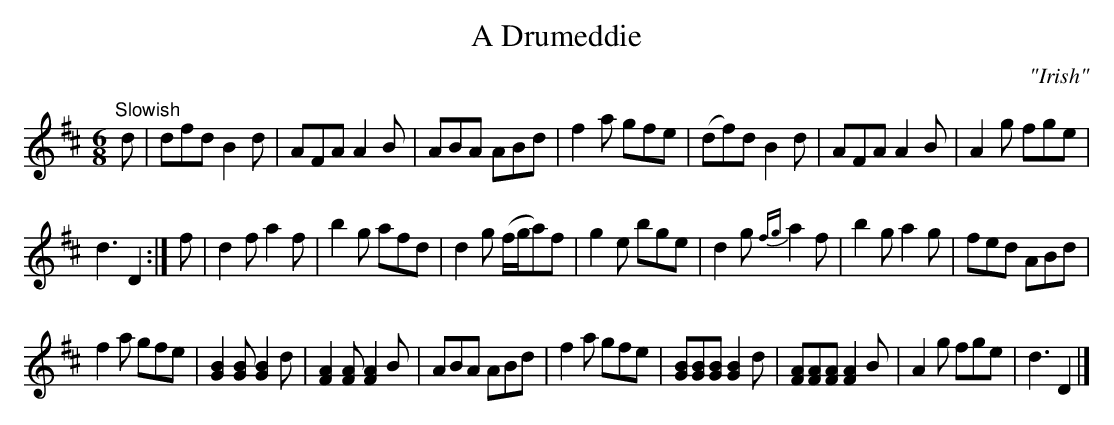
X:1
T:A Drumeddie
C:"Irish"
L:1/8
M:6/8
K:D
"^Slowish"
d|dfd B2d|AFA A2B|ABA ABd|f2a gfe|(df)d B2d|AFA A2B|A2g fge|
d3 D2:|f|d2f a2f|b2g afd|d2g (f/g/a)f|g2e bge|d2g \{fg\}a2f|b2g a2g|fed ABd|
f2a gfe|[G2B2][GB] [G2B2]d|[F2A2][FA] [F2A2]B|ABA ABd|f2a gfe|[GB][GB][GB] [G2B2]d|[FA][FA][FA] [F2A2]B|A2g fge|d3 D2|]
